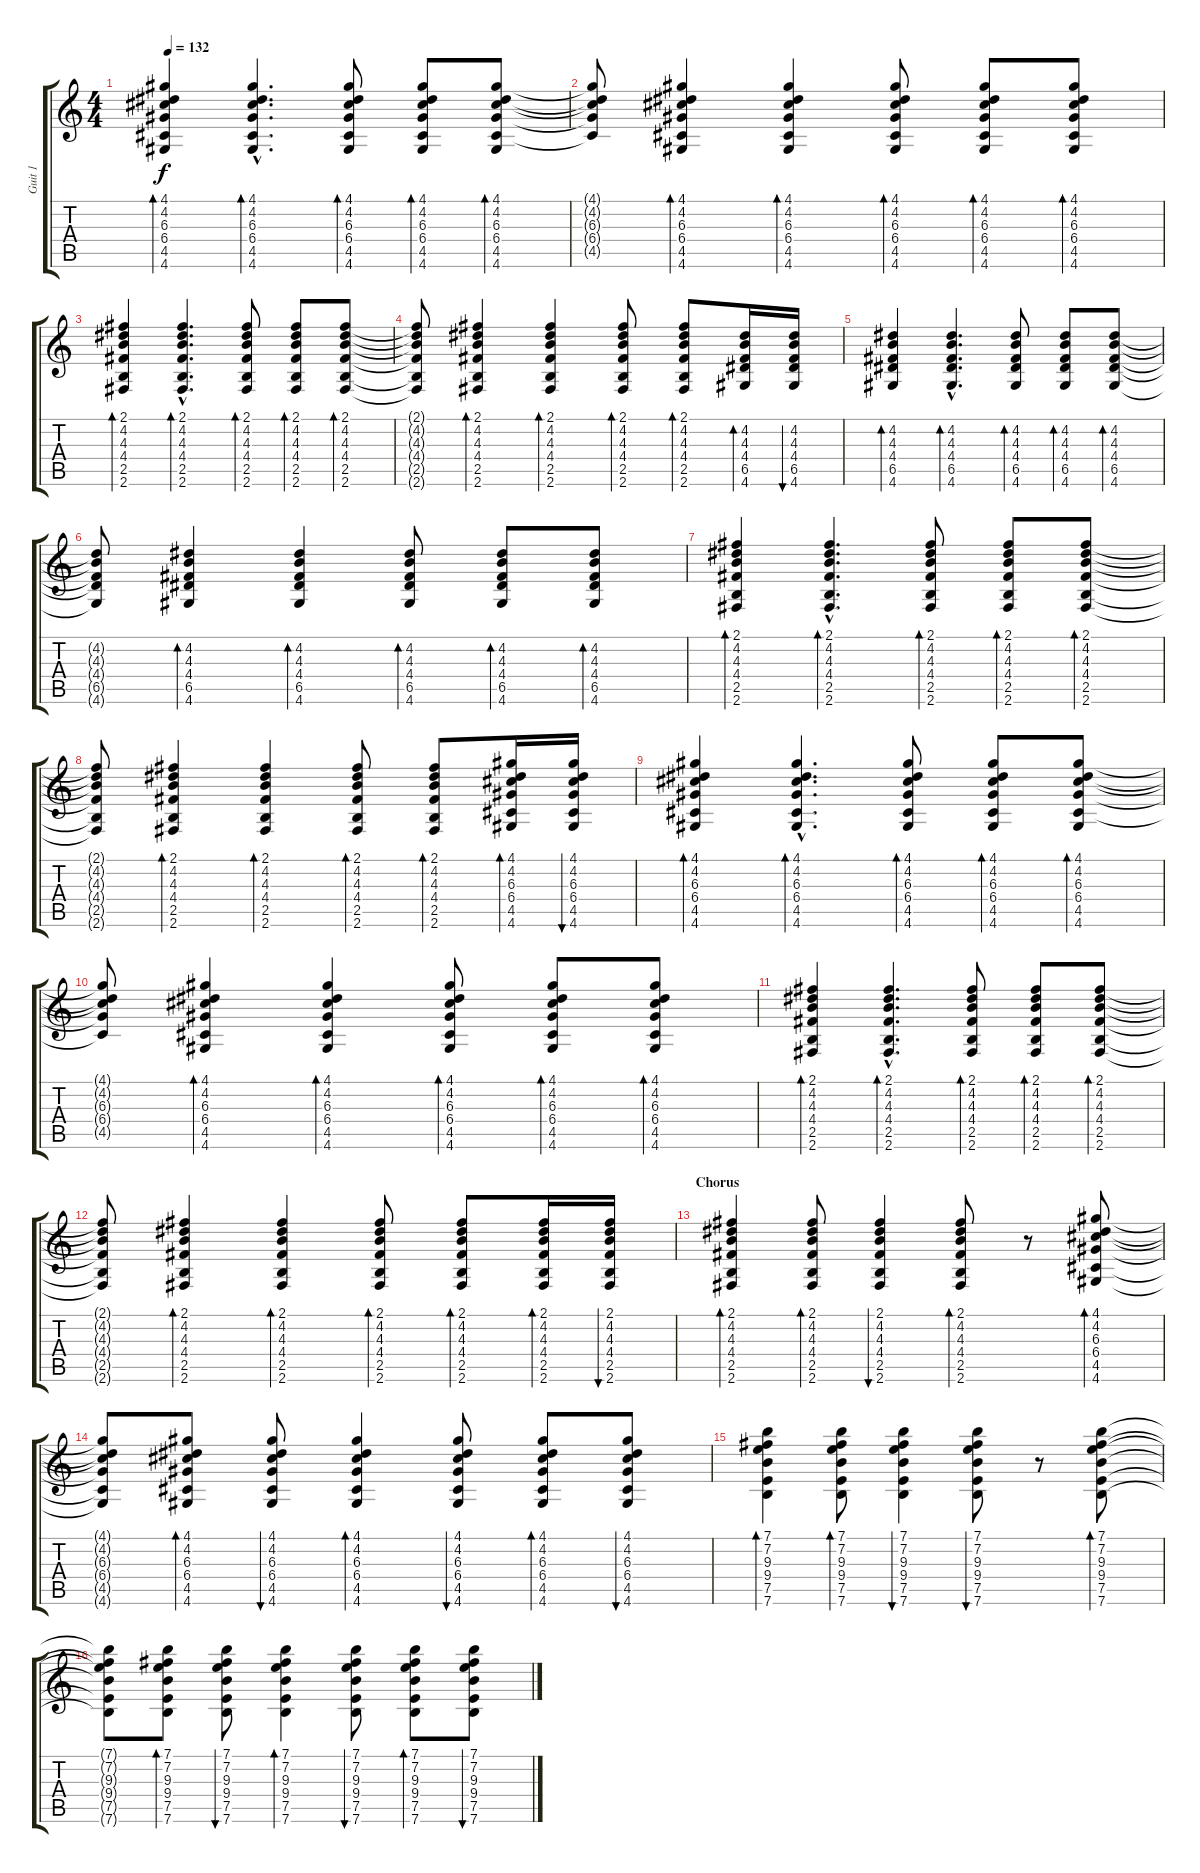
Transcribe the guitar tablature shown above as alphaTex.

\track ("Guit 1" "Guit 1") {instrument distortionguitar}
\staff {score tabs}
\tuning (E4 B3 G3 D3 A2 E2) {hide}
\ts (4 4)
\tempo 132
\clef g2
\ks c
(4.1 4.2 6.3 6.4 4.5 4.6).4{bd 30 dy f} (4.1{hac} 4.2{hac} 6.3{hac} 6.4{hac} 4.5{hac} 4.6{hac}).4{d bd 30} (4.1 4.2 6.3 6.4 4.5 4.6).8{bd 30} (4.1 4.2 6.3 6.4 4.5 4.6).8{bd 30} (4.1 4.2 6.3 6.4 4.5 4.6).8{bd 30} |
(4.1{t} 4.2{t} 6.3{t} 6.4{t} 4.5{t}).8 (4.1 4.2 6.3 6.4 4.5 4.6).4{bd 30} (4.1 4.2 6.3 6.4 4.5 4.6).4{bd 30} (4.1 4.2 6.3 6.4 4.5 4.6).8{bd 30} (4.1 4.2 6.3 6.4 4.5 4.6).8{bd 30} (4.1 4.2 6.3 6.4 4.5 4.6).8{bd 30} |
(2.1 4.2 4.3 4.4 2.5 2.6).4{bd 30} (2.1{hac} 4.2{hac} 4.3{hac} 4.4{hac} 2.5{hac} 2.6{hac}).4{d bd 30} (2.1 4.2 4.3 4.4 2.5 2.6).8{bd 30} (2.1 4.2 4.3 4.4 2.5 2.6).8{bd 30} (2.1 4.2 4.3 4.4 2.5 2.6).8{bd 30} |
(2.1{t} 4.2{t} 4.3{t} 4.4{t} 2.5{t} 2.6{t}).8 (2.1 4.2 4.3 4.4 2.5 2.6).4{bd 30} (2.1 4.2 4.3 4.4 2.5 2.6).4{bd 30} (2.1 4.2 4.3 4.4 2.5 2.6).8{bd 30} (2.1 4.2 4.3 4.4 2.5 2.6).8{bd 30} (4.2 4.3 4.4 6.5 4.6).16{bd 30} (4.2 4.3 4.4 6.5 4.6).16{bu 30} |
(4.2 4.3 4.4 6.5 4.6).4{bd 30} (4.2{hac} 4.3{hac} 4.4{hac} 6.5{hac} 4.6{hac}).4{d bd 30} (4.2 4.3 4.4 6.5 4.6).8{bd 30} (4.2 4.3 4.4 6.5 4.6).8{bd 30} (4.2 4.3 4.4 6.5 4.6).8{bd 30} |
(4.2{t} 4.3{t} 4.4{t} 6.5{t} 4.6{t}).8 (4.2 4.3 4.4 6.5 4.6).4{bd 30} (4.2 4.3 4.4 6.5 4.6).4{bd 30} (4.2 4.3 4.4 6.5 4.6).8{bd 30} (4.2 4.3 4.4 6.5 4.6).8{bd 30} (4.2 4.3 4.4 6.5 4.6).8{bd 30} |
(2.1 4.2 4.3 4.4 2.5 2.6).4{bd 30} (2.1{hac} 4.2{hac} 4.3{hac} 4.4{hac} 2.5{hac} 2.6{hac}).4{d bd 30} (2.1 4.2 4.3 4.4 2.5 2.6).8{bd 30} (2.1 4.2 4.3 4.4 2.5 2.6).8{bd 30} (2.1 4.2 4.3 4.4 2.5 2.6).8{bd 30} |
(2.1{t} 4.2{t} 4.3{t} 4.4{t} 2.5{t} 2.6{t}).8 (2.1 4.2 4.3 4.4 2.5 2.6).4{bd 30} (2.1 4.2 4.3 4.4 2.5 2.6).4{bd 30} (2.1 4.2 4.3 4.4 2.5 2.6).8{bd 30} (2.1 4.2 4.3 4.4 2.5 2.6).8{bd 30} (4.1 4.2 6.3 6.4 4.5 4.6).16{bd 30} (4.1 4.2 6.3 6.4 4.5 4.6).16{bu 30} |
(4.1 4.2 6.3 6.4 4.5 4.6).4{bd 30} (4.1{hac} 4.2{hac} 6.3{hac} 6.4{hac} 4.5{hac} 4.6{hac}).4{d bd 30} (4.1 4.2 6.3 6.4 4.5 4.6).8{bd 30} (4.1 4.2 6.3 6.4 4.5 4.6).8{bd 30} (4.1 4.2 6.3 6.4 4.5 4.6).8{bd 30} |
(4.1{t} 4.2{t} 6.3{t} 6.4{t} 4.5{t}).8 (4.1 4.2 6.3 6.4 4.5 4.6).4{bd 30} (4.1 4.2 6.3 6.4 4.5 4.6).4{bd 30} (4.1 4.2 6.3 6.4 4.5 4.6).8{bd 30} (4.1 4.2 6.3 6.4 4.5 4.6).8{bd 30} (4.1 4.2 6.3 6.4 4.5 4.6).8{bd 30} |
(2.1 4.2 4.3 4.4 2.5 2.6).4{bd 30} (2.1{hac} 4.2{hac} 4.3{hac} 4.4{hac} 2.5{hac} 2.6{hac}).4{d bd 30} (2.1 4.2 4.3 4.4 2.5 2.6).8{bd 30} (2.1 4.2 4.3 4.4 2.5 2.6).8{bd 30} (2.1 4.2 4.3 4.4 2.5 2.6).8{bd 30} |
(2.1{t} 4.2{t} 4.3{t} 4.4{t} 2.5{t} 2.6{t}).8 (2.1 4.2 4.3 4.4 2.5 2.6).4{bd 30} (2.1 4.2 4.3 4.4 2.5 2.6).4{bd 30} (2.1 4.2 4.3 4.4 2.5 2.6).8{bd 30} (2.1 4.2 4.3 4.4 2.5 2.6).8{bd 30} (2.1 4.2 4.3 4.4 2.5 2.6).16{bd 30 volume 12} (2.1 4.2 4.3 4.4 2.5 2.6).16{bu 30} |
\section ("" "Chorus")
(2.1 4.2 4.3 4.4 2.5 2.6).4{bd 30} (2.1 4.2 4.3 4.4 2.5 2.6).8{bd 30} (2.1 4.2 4.3 4.4 2.5 2.6).4{bu 30} (2.1 4.2 4.3 4.4 2.5 2.6).8{bd 30} r.8 (4.1 4.2 6.3 6.4 4.5 4.6).8{bd 30} |
(4.1{t} 4.2{t} 6.3{t} 6.4{t} 4.5{t} 4.6{t}).8 (4.1 4.2 6.3 6.4 4.5 4.6).8{bd 30} (4.1 4.2 6.3 6.4 4.5 4.6).8{bu 30} (4.1 4.2 6.3 6.4 4.5 4.6).4{bd 30} (4.1 4.2 6.3 6.4 4.5 4.6).8{bu 30} (4.1 4.2 6.3 6.4 4.5 4.6).8{bd 30} (4.1 4.2 6.3 6.4 4.5 4.6).8{bu 30} |
(7.1 7.2 9.3 9.4 7.5 7.6).4{bd 30} (7.1 7.2 9.3 9.4 7.5 7.6).8{bd 30} (7.1 7.2 9.3 9.4 7.5 7.6).4{bu 30} (7.1 7.2 9.3 9.4 7.5 7.6).8{bu 30} r.8 (7.1 7.2 9.3 9.4 7.5 7.6).8{bd 30} |
(7.1{t} 7.2{t} 9.3{t} 9.4{t} 7.5{t} 7.6{t}).8 (7.1 7.2 9.3 9.4 7.5 7.6).8{bd 30} (7.1 7.2 9.3 9.4 7.5 7.6).8{bu 30} (7.1 7.2 9.3 9.4 7.5 7.6).4{bd 30} (7.1 7.2 9.3 9.4 7.5 7.6).8{bu 30} (7.1 7.2 9.3 9.4 7.5 7.6).8{bd 30} (7.1 7.2 9.3 9.4 7.5 7.6).8{bu 30}
